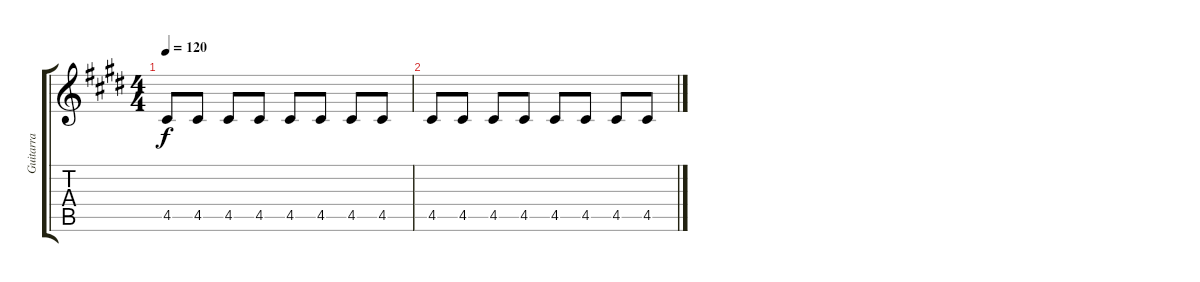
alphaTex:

\track ("Guitarra" "Guitarra") {instrument distortionguitar}
\staff {score tabs}
\tuning (E4 B3 G3 D3 A2 E2) {hide}
\ts (4 4)
\tempo 120
\clef g2
\ks e
4.5.8{dy f} 4.5.8 4.5.8 4.5.8 4.5.8 4.5.8 4.5.8 4.5.8 |
4.5.8 4.5.8 4.5.8 4.5.8 4.5.8 4.5.8 4.5.8 4.5.8
